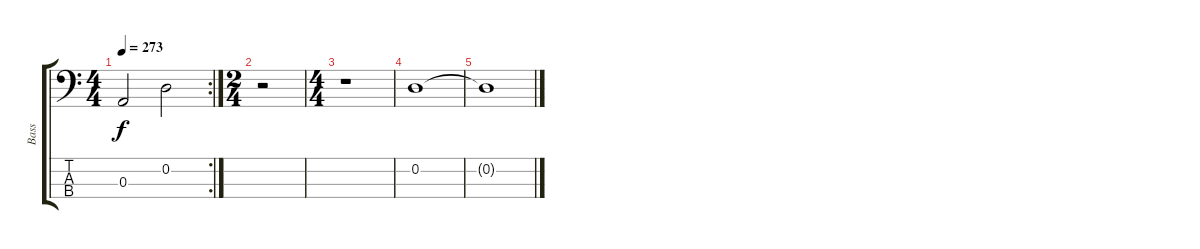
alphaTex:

\track ("Bass" "Bass") {instrument electricbassfinger}
\staff {score tabs}
\tuning (G2 D2 A1 E1) {hide}
\rc 2
\ts (4 4)
\tempo 273
\clef f4
\ks c
0.3.2{dy f} 0.2.2 |
\ts (2 4)
r.2 |
\ts (4 4)
r.1 |
0.2.1 |
0.2{t}.1
